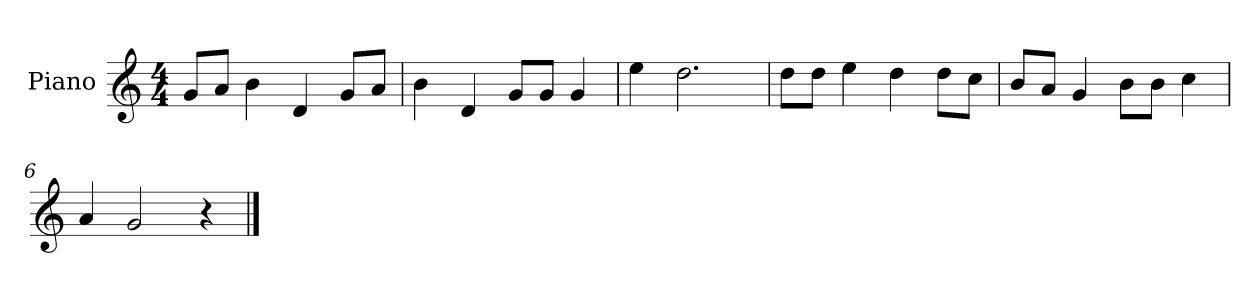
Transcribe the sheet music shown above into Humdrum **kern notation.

**kern
*part1
*staff1
*I"Piano
*I'P-no
*clefG2
*k[]
*M4/4
*MM90
=1
8g/L
8a/J
4b\
4d/
8g/L
8a/J
=2
4b\
4d/
8g/L
8g/J
4g/
=3
4ee\
2.dd\
=4
8dd\L
8dd\J
4ee\
4dd\
8dd\L
8cc\J
=5
8b/L
8a/J
4g/
8b\L
8b\J
4cc\
=6
4a/
2g/
4r
==
*-
